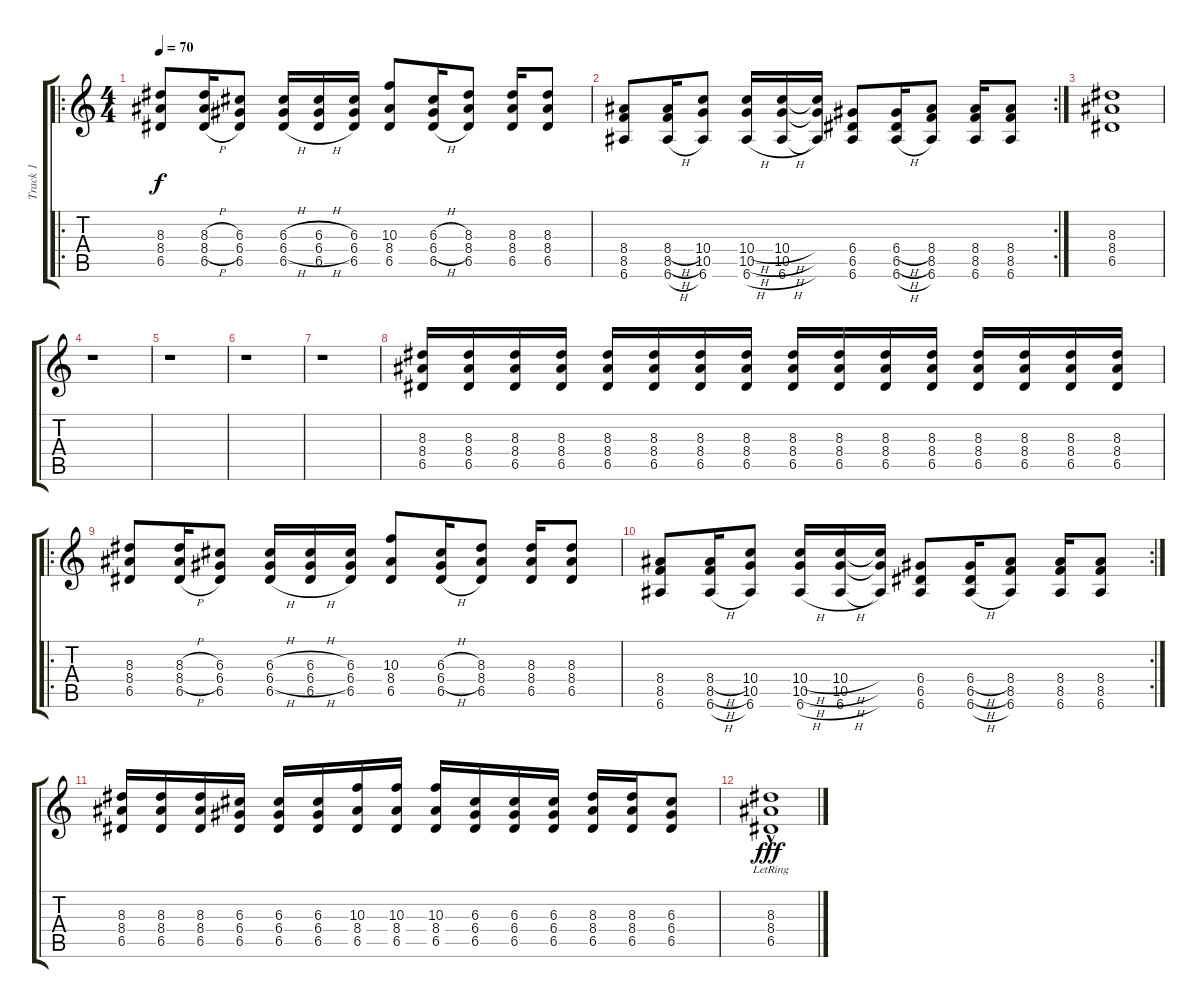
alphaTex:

\track ("Track 1" "Track 1") {instrument electricguitarclean}
\staff {score tabs}
\tuning (E4 B3 G3 D3 A2 E2) {hide}
\ro
\ts (4 4)
\tempo 70
\clef g2
\ks c
(8.3 8.4 6.5).8{dy f} (8.3{h} 8.4{h} 6.5{h}).16 (6.3 6.4 6.5).8 (6.3{h} 6.4{h} 6.5{h}).16 (6.3{h} 6.4{h} 6.5{h}).16 (6.3 6.4 6.5).16 (10.3 8.4 6.5).8 (6.3{h} 6.4{h} 6.5{h}).16 (8.3 8.4 6.5).8 (8.3 8.4 6.5).16 (8.3 8.4 6.5).8 |
\rc 2
(8.4 8.5 6.6).8 (8.4{h} 8.5{h} 6.6{h}).16 (10.4 10.5 6.6).8 (10.4{h} 10.5{h} 6.6{h}).16 (10.4{h} 10.5{h} 6.6{h}).16 (10.4{t} 10.5{t} 6.6{t}).16 (6.4 6.5 6.6).8 (6.4{h} 6.5{h} 6.6{h}).16 (8.4 8.5 6.6).8 (8.4 8.5 6.6).16 (8.4 8.5 6.6).8 |
(8.3 8.4 6.5).1{volume 0} |
r.1 |
r.1 |
r.1 |
r.1 |
(8.3 8.4 6.5).16{volume 13} (8.3 8.4 6.5).16 (8.3 8.4 6.5).16 (8.3 8.4 6.5).16 (8.3 8.4 6.5).16 (8.3 8.4 6.5).16 (8.3 8.4 6.5).16 (8.3 8.4 6.5).16 (8.3 8.4 6.5).16 (8.3 8.4 6.5).16 (8.3 8.4 6.5).16 (8.3 8.4 6.5).16 (8.3 8.4 6.5).16 (8.3 8.4 6.5).16 (8.3 8.4 6.5).16 (8.3 8.4 6.5).16 |
\ro
(8.3 8.4 6.5).8 (8.3{h} 8.4{h} 6.5{h}).16 (6.3 6.4 6.5).8 (6.3{h} 6.4{h} 6.5{h}).16 (6.3{h} 6.4{h} 6.5{h}).16 (6.3 6.4 6.5).16 (10.3 8.4 6.5).8 (6.3{h} 6.4{h} 6.5{h}).16 (8.3 8.4 6.5).8 (8.3 8.4 6.5).16 (8.3 8.4 6.5).8 |
\rc 2
(8.4 8.5 6.6).8 (8.4{h} 8.5{h} 6.6{h}).16 (10.4 10.5 6.6).8 (10.4{h} 10.5{h} 6.6{h}).16 (10.4{h} 10.5{h} 6.6{h}).16 (10.4{t} 10.5{t} 6.6{t}).16 (6.4 6.5 6.6).8 (6.4{h} 6.5{h} 6.6{h}).16 (8.4 8.5 6.6).8 (8.4 8.5 6.6).16 (8.4 8.5 6.6).8 |
(8.3 8.4 6.5).16 (8.3 8.4 6.5).16 (8.3 8.4 6.5).16 (6.3 6.4 6.5).16 (6.3 6.4 6.5).16 (6.3 6.4 6.5).16 (10.3 8.4 6.5).16 (10.3 8.4 6.5).16 (10.3 8.4 6.5).16 (6.3 6.4 6.5).16 (6.3 6.4 6.5).16 (6.3 6.4 6.5).16 (8.3 8.4 6.5).16 (8.3 8.4 6.5).16 (6.3 6.4 6.5).8 |
(8.3{hac lr} 8.4{hac lr} 6.5{hac lr}).1{dy fff}
